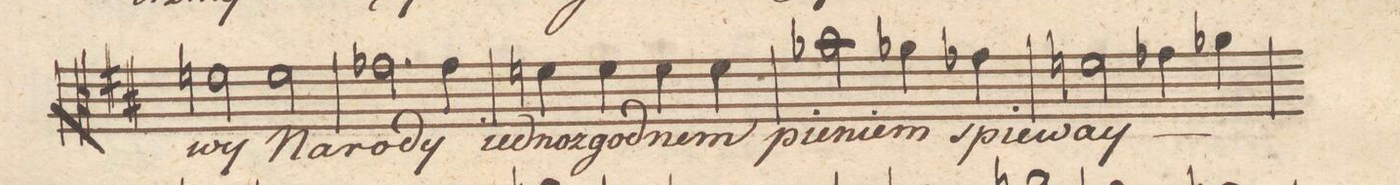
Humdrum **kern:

**kern	**text	**dynam
*I"Alto.	*	*
*clefC3	*	*
*k[f#c#]	*	*
*met(c|)	*	*
*M2/2	*	*
2fn\	wy	.
2f\	Na-	.
=30	=30	=30
2.g-X\	-ro-	.
4g-\	-dy	.
=31	=31	=31
4fn\	ied-	.
4f\	-no	.
4f\	zgo-	.
4f\	-dnem	.
=32	=32	=32
2b-X\	pie-	.
4a-X\	-niem	.
4g-X\	ſpie-	.
=33	=33	=33
2fn\	-way-	.
4g-X\	.	.
4a-X\	.	.
=34	=34	=34
*-	*-	*-
